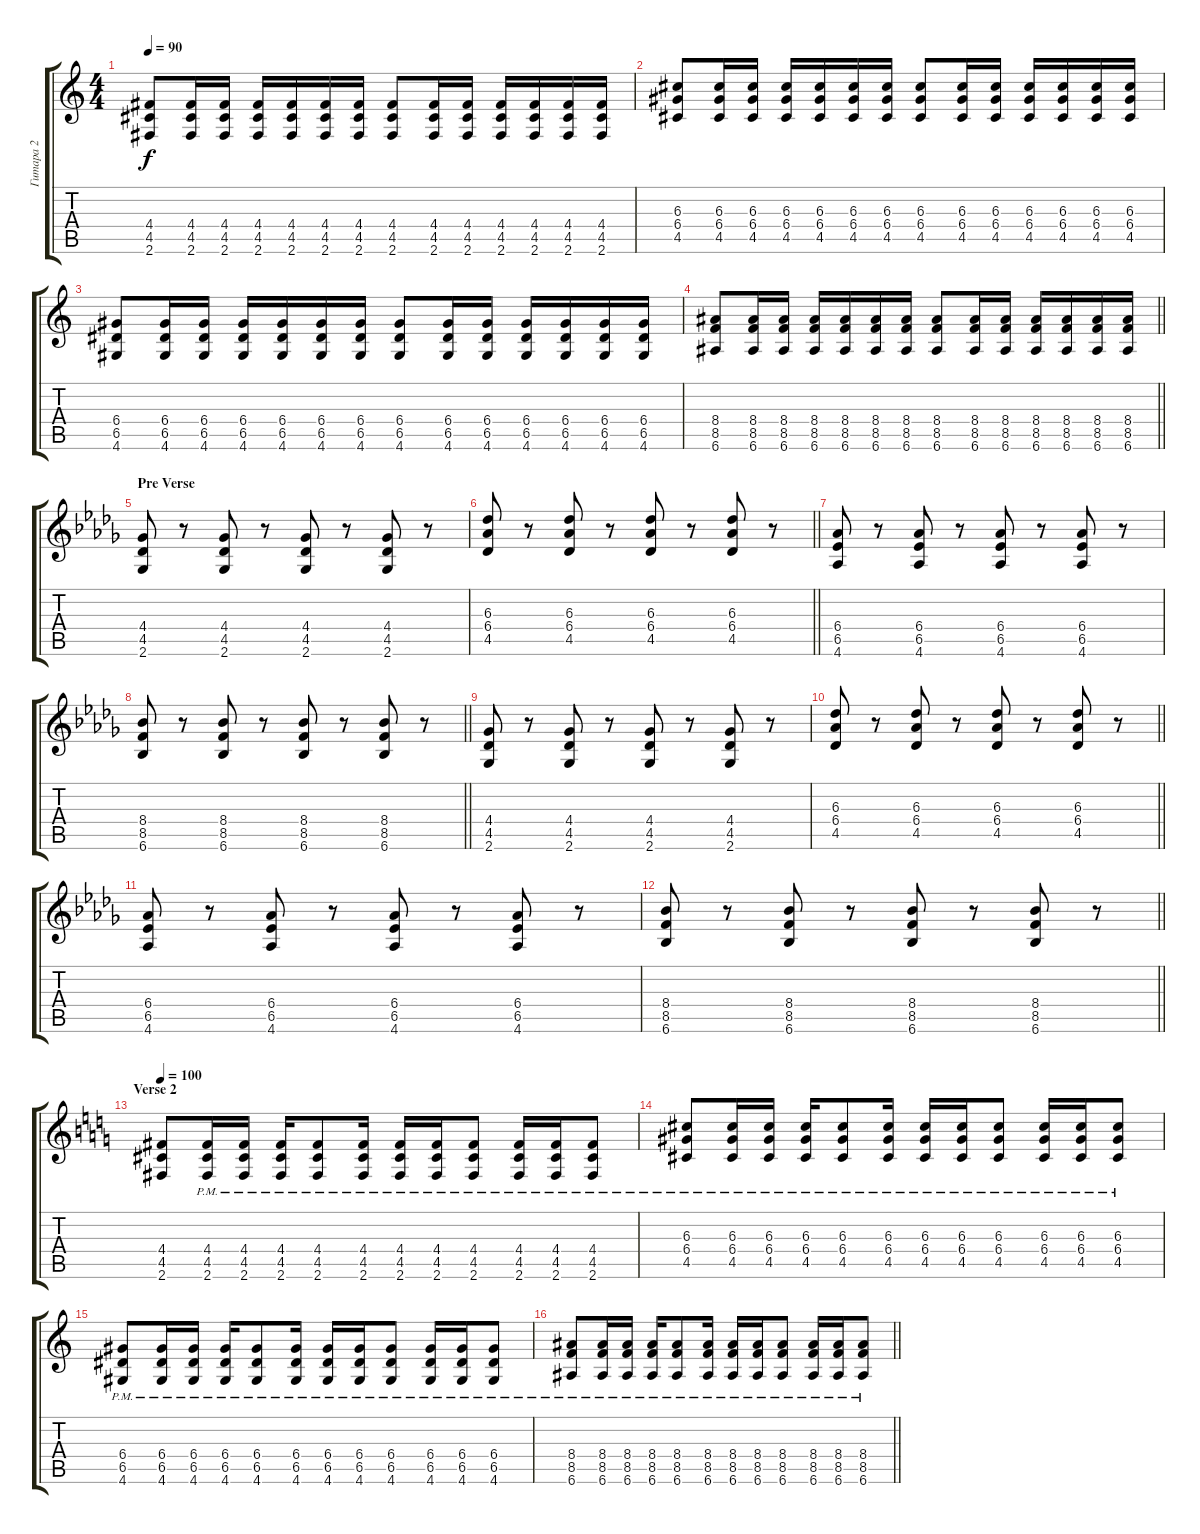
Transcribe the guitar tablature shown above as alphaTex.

\track ("Гитара 2" "Гитара 2") {instrument overdrivenguitar}
\staff {score tabs}
\tuning (E4 B3 G3 D3 A2 E2) {hide}
\ts (4 4)
\tempo 90
\clef g2
\ks c
(4.4 4.5 2.6).8{dy f} (4.4 4.5 2.6).16 (4.4 4.5 2.6).16 (4.4 4.5 2.6).16 (4.4 4.5 2.6).16 (4.4 4.5 2.6).16 (4.4 4.5 2.6).16 (4.4 4.5 2.6).8 (4.4 4.5 2.6).16 (4.4 4.5 2.6).16 (4.4 4.5 2.6).16 (4.4 4.5 2.6).16 (4.4 4.5 2.6).16 (4.4 4.5 2.6).16 |
(6.3 6.4 4.5).8 (6.3 6.4 4.5).16 (6.3 6.4 4.5).16 (6.3 6.4 4.5).16 (6.3 6.4 4.5).16 (6.3 6.4 4.5).16 (6.3 6.4 4.5).16 (6.3 6.4 4.5).8 (6.3 6.4 4.5).16 (6.3 6.4 4.5).16 (6.3 6.4 4.5).16 (6.3 6.4 4.5).16 (6.3 6.4 4.5).16 (6.3 6.4 4.5).16 |
(6.4 6.5 4.6).8 (6.4 6.5 4.6).16 (6.4 6.5 4.6).16 (6.4 6.5 4.6).16 (6.4 6.5 4.6).16 (6.4 6.5 4.6).16 (6.4 6.5 4.6).16 (6.4 6.5 4.6).8 (6.4 6.5 4.6).16 (6.4 6.5 4.6).16 (6.4 6.5 4.6).16 (6.4 6.5 4.6).16 (6.4 6.5 4.6).16 (6.4 6.5 4.6).16 |
\barLineRight lightlight
(8.4 8.5 6.6).8 (8.4 8.5 6.6).16 (8.4 8.5 6.6).16 (8.4 8.5 6.6).16 (8.4 8.5 6.6).16 (8.4 8.5 6.6).16 (8.4 8.5 6.6).16 (8.4 8.5 6.6).8 (8.4 8.5 6.6).16 (8.4 8.5 6.6).16 (8.4 8.5 6.6).16 (8.4 8.5 6.6).16 (8.4 8.5 6.6).16 (8.4 8.5 6.6).16 |
\section ("" "Pre Verse")
\ks db
(4.4 4.5 2.6).8 r.8 (4.4 4.5 2.6).8 r.8 (4.4 4.5 2.6).8 r.8 (4.4 4.5 2.6).8 r.8 |
\barLineRight lightlight
(6.3 6.4 4.5).8 r.8 (6.3 6.4 4.5).8 r.8 (6.3 6.4 4.5).8 r.8 (6.3 6.4 4.5).8 r.8 |
(6.4 6.5 4.6).8 r.8 (6.4 6.5 4.6).8 r.8 (6.4 6.5 4.6).8 r.8 (6.4 6.5 4.6).8 r.8 |
\barLineRight lightlight
(8.4 8.5 6.6).8 r.8 (8.4 8.5 6.6).8 r.8 (8.4 8.5 6.6).8 r.8 (8.4 8.5 6.6).8 r.8 |
(4.4 4.5 2.6).8 r.8 (4.4 4.5 2.6).8 r.8 (4.4 4.5 2.6).8 r.8 (4.4 4.5 2.6).8 r.8 |
\barLineRight lightlight
(6.3 6.4 4.5).8 r.8 (6.3 6.4 4.5).8 r.8 (6.3 6.4 4.5).8 r.8 (6.3 6.4 4.5).8 r.8 |
(6.4 6.5 4.6).8 r.8 (6.4 6.5 4.6).8 r.8 (6.4 6.5 4.6).8 r.8 (6.4 6.5 4.6).8 r.8 |
\barLineRight lightlight
(8.4 8.5 6.6).8 r.8 (8.4 8.5 6.6).8 r.8 (8.4 8.5 6.6).8 r.8 (8.4 8.5 6.6).8 r.8 |
\section ("" "Verse 2")
\tempo 100
\ks c
(4.4 4.5 2.6).8{instrument overdrivenguitar} (4.4{pm} 4.5{pm} 2.6{pm}).16 (4.4{pm} 4.5{pm} 2.6{pm}).16 (4.4{pm} 4.5{pm} 2.6{pm}).16 (4.4{pm} 4.5{pm} 2.6{pm}).8 (4.4{pm} 4.5{pm} 2.6{pm}).16 (4.4{pm} 4.5{pm} 2.6{pm}).16 (4.4{pm} 4.5{pm} 2.6{pm}).16 (4.4{pm} 4.5{pm} 2.6{pm}).8 (4.4{pm} 4.5{pm} 2.6{pm}).16 (4.4{pm} 4.5{pm} 2.6{pm}).16 (4.4{pm} 4.5{pm} 2.6{pm}).8 |
(6.3{pm} 6.4{pm} 4.5{pm}).8 (6.3{pm} 6.4{pm} 4.5{pm}).16 (6.3{pm} 6.4{pm} 4.5{pm}).16 (6.3{pm} 6.4{pm} 4.5{pm}).16 (6.3{pm} 6.4{pm} 4.5{pm}).8 (6.3{pm} 6.4{pm} 4.5{pm}).16 (6.3{pm} 6.4{pm} 4.5{pm}).16 (6.3{pm} 6.4{pm} 4.5{pm}).16 (6.3{pm} 6.4{pm} 4.5{pm}).8 (6.3{pm} 6.4{pm} 4.5{pm}).16 (6.3 6.4{pm} 4.5{pm}).16 (6.3{pm} 6.4{pm} 4.5{pm}).8 |
(6.4{pm} 6.5 4.6{pm}).8 (6.4{pm} 6.5{pm} 4.6{pm}).16 (6.4{pm} 6.5{pm} 4.6{pm}).16 (6.4{pm} 6.5{pm} 4.6{pm}).16 (6.4{pm} 6.5{pm} 4.6{pm}).8 (6.4{pm} 6.5{pm} 4.6{pm}).16 (6.4{pm} 6.5{pm} 4.6{pm}).16 (6.4{pm} 6.5{pm} 4.6{pm}).16 (6.4{pm} 6.5{pm} 4.6{pm}).8 (6.4{pm} 6.5{pm} 4.6{pm}).16 (6.4{pm} 6.5{pm} 4.6{pm}).16 (6.4{pm} 6.5{pm} 4.6{pm}).8 |
\barLineRight lightlight
(8.4{pm} 8.5{pm} 6.6{pm}).8 (8.4{pm} 8.5{pm} 6.6{pm}).16 (8.4{pm} 8.5{pm} 6.6{pm}).16 (8.4{pm} 8.5{pm} 6.6{pm}).16 (8.4{pm} 8.5{pm} 6.6{pm}).8 (8.4{pm} 8.5{pm} 6.6{pm}).16 (8.4{pm} 8.5{pm} 6.6{pm}).16 (8.4{pm} 8.5{pm} 6.6{pm}).16 (8.4{pm} 8.5{pm} 6.6{pm}).8 (8.4{pm} 8.5{pm} 6.6{pm}).16 (8.4{pm} 8.5{pm} 6.6{pm}).16 (8.4{pm} 8.5{pm} 6.6{pm}).8
